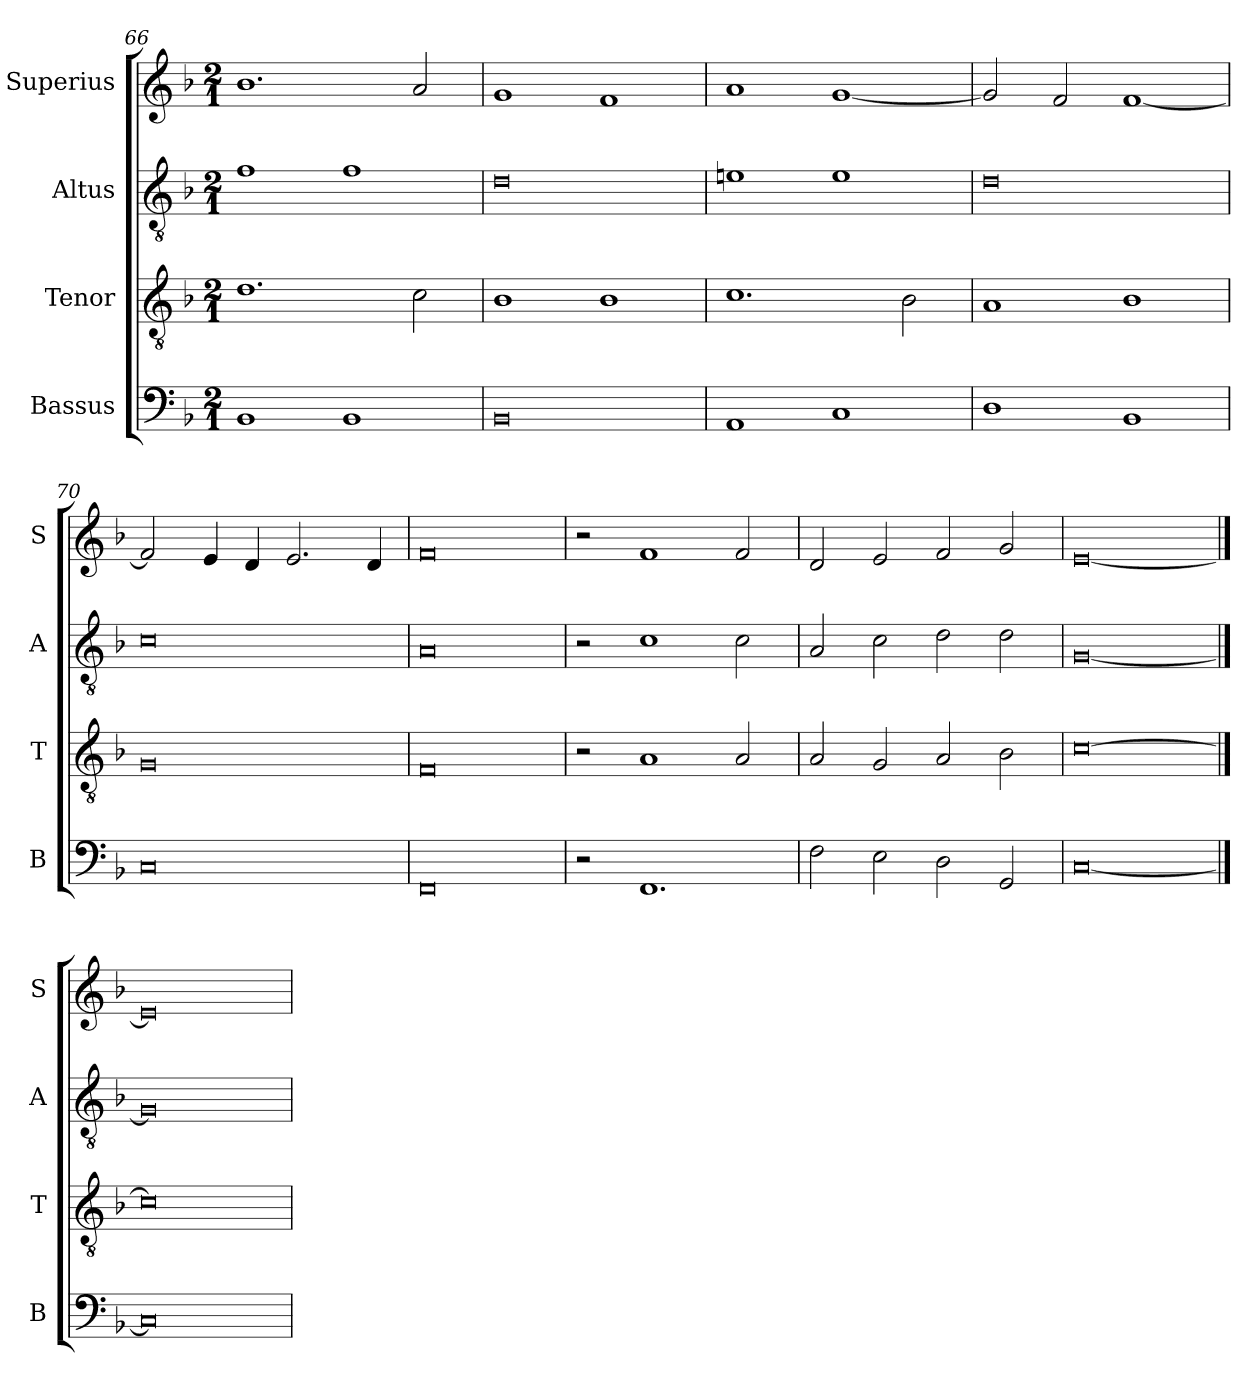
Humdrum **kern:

**kern	**kern	**kern	**kern
*part4	*part3	*part2	*part1
*staff4	*staff3	*staff2	*staff1
*I"Bassus	*I"Tenor	*I"Altus	*I"Superius
*I'B	*I'T	*I'A	*I'S
*clefF4	*clefGv2	*clefGv2	*clefG2
*k[b-]	*k[b-]	*k[b-]	*k[b-]
*F:	*F:	*F:	*F:
*M2/1	*M2/1	*M2/1	*M2/1
=66	=66	=66	=66
1BB-	1.d	1f	1.b-
1BB-	.	1f	.
.	2c	.	2a
=67	=67	=67	=67
0BB-	1B-	0d	1g
.	1B-	.	1f
=68	=68	=68	=68
1AA	1.c	1en	1a
1C	.	1e	[1g
.	2B-	.	.
=69	=69	=69	=69
1D	1A	0d	2g]
.	.	.	2f
1BB-	1B-	.	[1f
=70	=70	=70	=70
0C	0G	0c	2f]
.	.	.	4e
.	.	.	4d
.	.	.	2.e
.	.	.	4d
=71	=71	=71	=71
0FF	0F	0A	0f
=72	=72	=72	=72
2r	2r	2r	2r
1.FF	1A	1c	1f
.	2A	2c	2f
=73	=73	=73	=73
2F	2A	2A	2d
2E	2G	2c	2e
2D	2A	2d	2f
2GG	2B-	2d	2g
=74	=74	=74	=74
[0C	[0c	[0G	[0e
==75	==75	==75	==75
0C]	0c]	0G]	0e]
=	=	=	=
*-	*-	*-	*-
